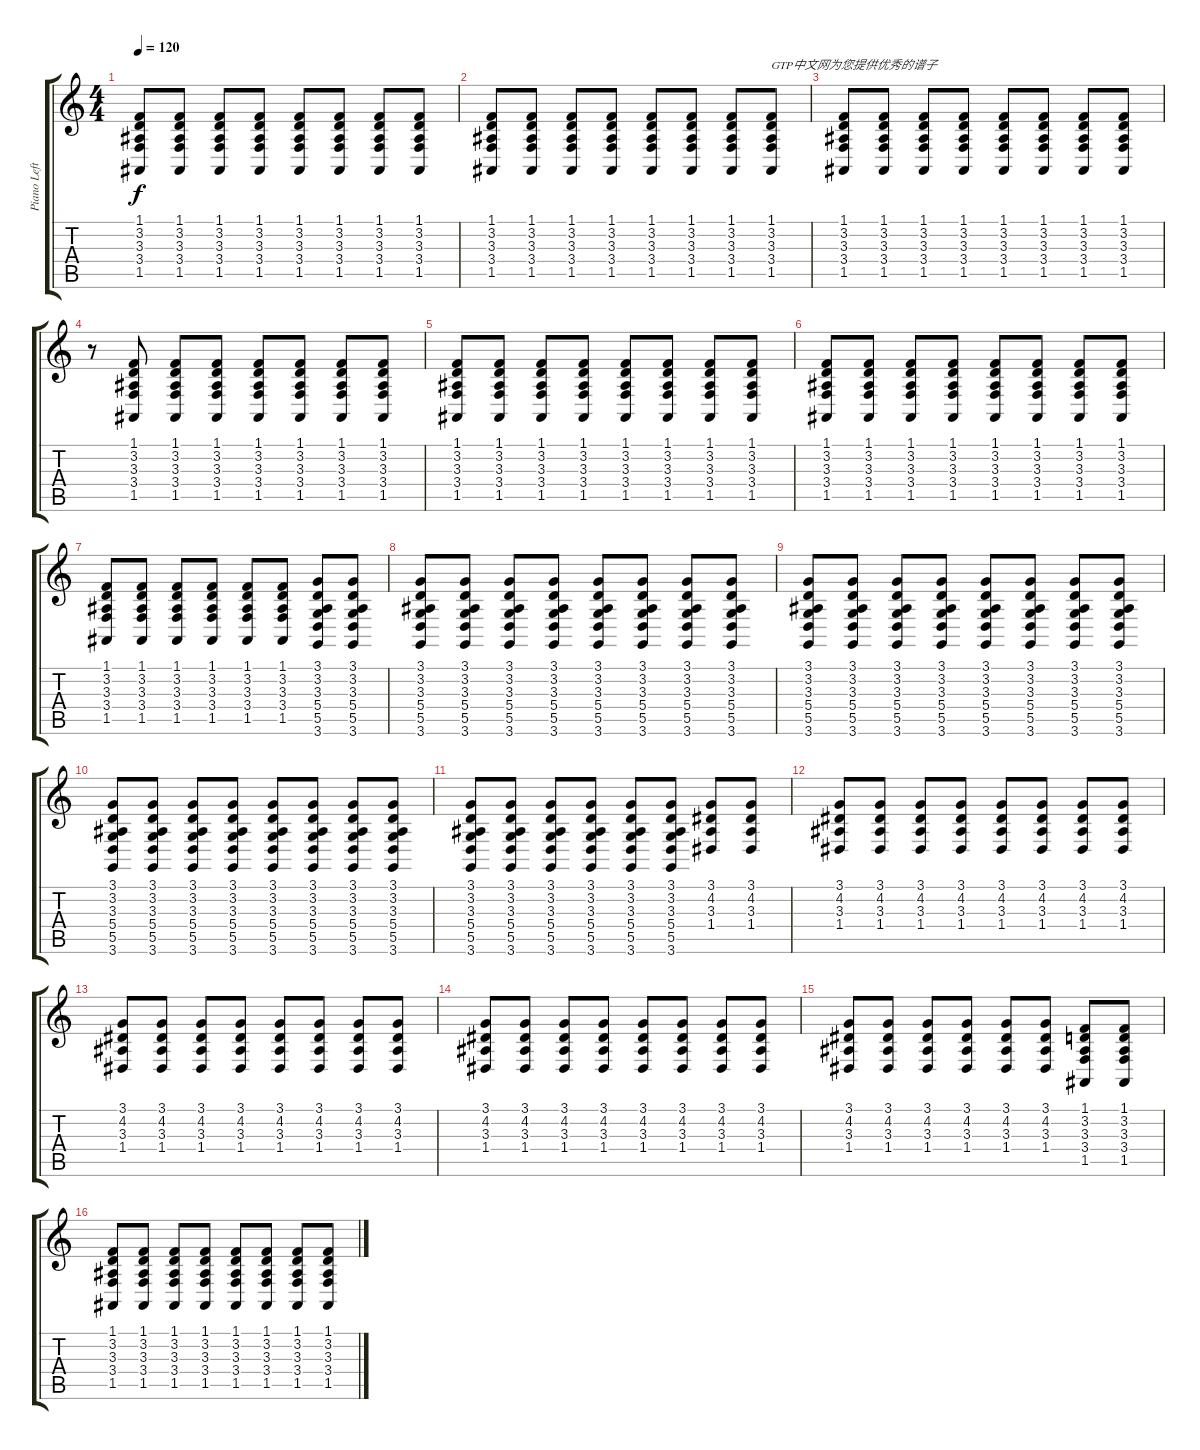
\track ("Piano Left" "Piano Left") {instrument acousticgrandpiano}
\staff {score tabs}
\tuning (E4 B3 G3 D3 A2 E2) {hide}
\ts (4 4)
\tempo 120
\clef g2
\ks c
(1.1 3.2 3.3 3.4 1.5).8{dy f} (1.1 3.2 3.3 3.4 1.5).8 (1.1 3.2 3.3 3.4 1.5).8 (1.1 3.2 3.3 3.4 1.5).8 (1.1 3.2 3.3 3.4 1.5).8 (1.1 3.2 3.3 3.4 1.5).8 (1.1 3.2 3.3 3.4 1.5).8 (1.1 3.2 3.3 3.4 1.5).8 |
(1.1 3.2 3.3 3.4 1.5).8 (1.1 3.2 3.3 3.4 1.5).8 (1.1 3.2 3.3 3.4 1.5).8 (1.1 3.2 3.3 3.4 1.5).8 (1.1 3.2 3.3 3.4 1.5).8 (1.1 3.2 3.3 3.4 1.5).8 (1.1 3.2 3.3 3.4 1.5).8 (1.1 3.2 3.3 3.4 1.5).8{txt "GTP中文网为您提供优秀的谱子"} |
(1.1 3.2 3.3 3.4 1.5).8 (1.1 3.2 3.3 3.4 1.5).8 (1.1 3.2 3.3 3.4 1.5).8 (1.1 3.2 3.3 3.4 1.5).8 (1.1 3.2 3.3 3.4 1.5).8 (1.1 3.2 3.3 3.4 1.5).8 (1.1 3.2 3.3 3.4 1.5).8 (1.1 3.2 3.3 3.4 1.5).8 |
r.8 (1.1 3.2 3.3 3.4 1.5).8 (1.1 3.2 3.3 3.4 1.5).8 (1.1 3.2 3.3 3.4 1.5).8 (1.1 3.2 3.3 3.4 1.5).8 (1.1 3.2 3.3 3.4 1.5).8 (1.1 3.2 3.3 3.4 1.5).8 (1.1 3.2 3.3 3.4 1.5).8 |
(1.1 3.2 3.3 3.4 1.5).8 (1.1 3.2 3.3 3.4 1.5).8 (1.1 3.2 3.3 3.4 1.5).8 (1.1 3.2 3.3 3.4 1.5).8 (1.1 3.2 3.3 3.4 1.5).8 (1.1 3.2 3.3 3.4 1.5).8 (1.1 3.2 3.3 3.4 1.5).8 (1.1 3.2 3.3 3.4 1.5).8 |
(1.1 3.2 3.3 3.4 1.5).8 (1.1 3.2 3.3 3.4 1.5).8 (1.1 3.2 3.3 3.4 1.5).8 (1.1 3.2 3.3 3.4 1.5).8 (1.1 3.2 3.3 3.4 1.5).8 (1.1 3.2 3.3 3.4 1.5).8 (1.1 3.2 3.3 3.4 1.5).8 (1.1 3.2 3.3 3.4 1.5).8 |
(1.1 3.2 3.3 3.4 1.5).8 (1.1 3.2 3.3 3.4 1.5).8 (1.1 3.2 3.3 3.4 1.5).8 (1.1 3.2 3.3 3.4 1.5).8 (1.1 3.2 3.3 3.4 1.5).8 (1.1 3.2 3.3 3.4 1.5).8 (3.1 3.2 3.3 5.4 5.5 3.6).8 (3.1 3.2 3.3 5.4 5.5 3.6).8 |
(3.1 3.2 3.3 5.4 5.5 3.6).8 (3.1 3.2 3.3 5.4 5.5 3.6).8 (3.1 3.2 3.3 5.4 5.5 3.6).8 (3.1 3.2 3.3 5.4 5.5 3.6).8 (3.1 3.2 3.3 5.4 5.5 3.6).8 (3.1 3.2 3.3 5.4 5.5 3.6).8 (3.1 3.2 3.3 5.4 5.5 3.6).8 (3.1 3.2 3.3 5.4 5.5 3.6).8 |
(3.1 3.2 3.3 5.4 5.5 3.6).8 (3.1 3.2 3.3 5.4 5.5 3.6).8 (3.1 3.2 3.3 5.4 5.5 3.6).8 (3.1 3.2 3.3 5.4 5.5 3.6).8 (3.1 3.2 3.3 5.4 5.5 3.6).8 (3.1 3.2 3.3 5.4 5.5 3.6).8 (3.1 3.2 3.3 5.4 5.5 3.6).8 (3.1 3.2 3.3 5.4 5.5 3.6).8 |
(3.1 3.2 3.3 5.4 5.5 3.6).8 (3.1 3.2 3.3 5.4 5.5 3.6).8 (3.1 3.2 3.3 5.4 5.5 3.6).8 (3.1 3.2 3.3 5.4 5.5 3.6).8 (3.1 3.2 3.3 5.4 5.5 3.6).8 (3.1 3.2 3.3 5.4 5.5 3.6).8 (3.1 3.2 3.3 5.4 5.5 3.6).8 (3.1 3.2 3.3 5.4 5.5 3.6).8 |
(3.1 3.2 3.3 5.4 5.5 3.6).8 (3.1 3.2 3.3 5.4 5.5 3.6).8 (3.1 3.2 3.3 5.4 5.5 3.6).8 (3.1 3.2 3.3 5.4 5.5 3.6).8 (3.1 3.2 3.3 5.4 5.5 3.6).8 (3.1 3.2 3.3 5.4 5.5 3.6).8 (3.1 4.2 3.3 1.4).8 (3.1 4.2 3.3 1.4).8 |
(3.1 4.2 3.3 1.4).8 (3.1 4.2 3.3 1.4).8 (3.1 4.2 3.3 1.4).8 (3.1 4.2 3.3 1.4).8 (3.1 4.2 3.3 1.4).8 (3.1 4.2 3.3 1.4).8 (3.1 4.2 3.3 1.4).8 (3.1 4.2 3.3 1.4).8 |
(3.1 4.2 3.3 1.4).8 (3.1 4.2 3.3 1.4).8 (3.1 4.2 3.3 1.4).8 (3.1 4.2 3.3 1.4).8 (3.1 4.2 3.3 1.4).8 (3.1 4.2 3.3 1.4).8 (3.1 4.2 3.3 1.4).8 (3.1 4.2 3.3 1.4).8 |
(3.1 4.2 3.3 1.4).8 (3.1 4.2 3.3 1.4).8 (3.1 4.2 3.3 1.4).8 (3.1 4.2 3.3 1.4).8 (3.1 4.2 3.3 1.4).8 (3.1 4.2 3.3 1.4).8 (3.1 4.2 3.3 1.4).8 (3.1 4.2 3.3 1.4).8 |
(3.1 4.2 3.3 1.4).8 (3.1 4.2 3.3 1.4).8 (3.1 4.2 3.3 1.4).8 (3.1 4.2 3.3 1.4).8 (3.1 4.2 3.3 1.4).8 (3.1 4.2 3.3 1.4).8 (1.1 3.2 3.3 3.4 1.5).8 (1.1 3.2 3.3 3.4 1.5).8 |
(1.1 3.2 3.3 3.4 1.5).8 (1.1 3.2 3.3 3.4 1.5).8 (1.1 3.2 3.3 3.4 1.5).8 (1.1 3.2 3.3 3.4 1.5).8 (1.1 3.2 3.3 3.4 1.5).8 (1.1 3.2 3.3 3.4 1.5).8 (1.1 3.2 3.3 3.4 1.5).8 (1.1 3.2 3.3 3.4 1.5).8
